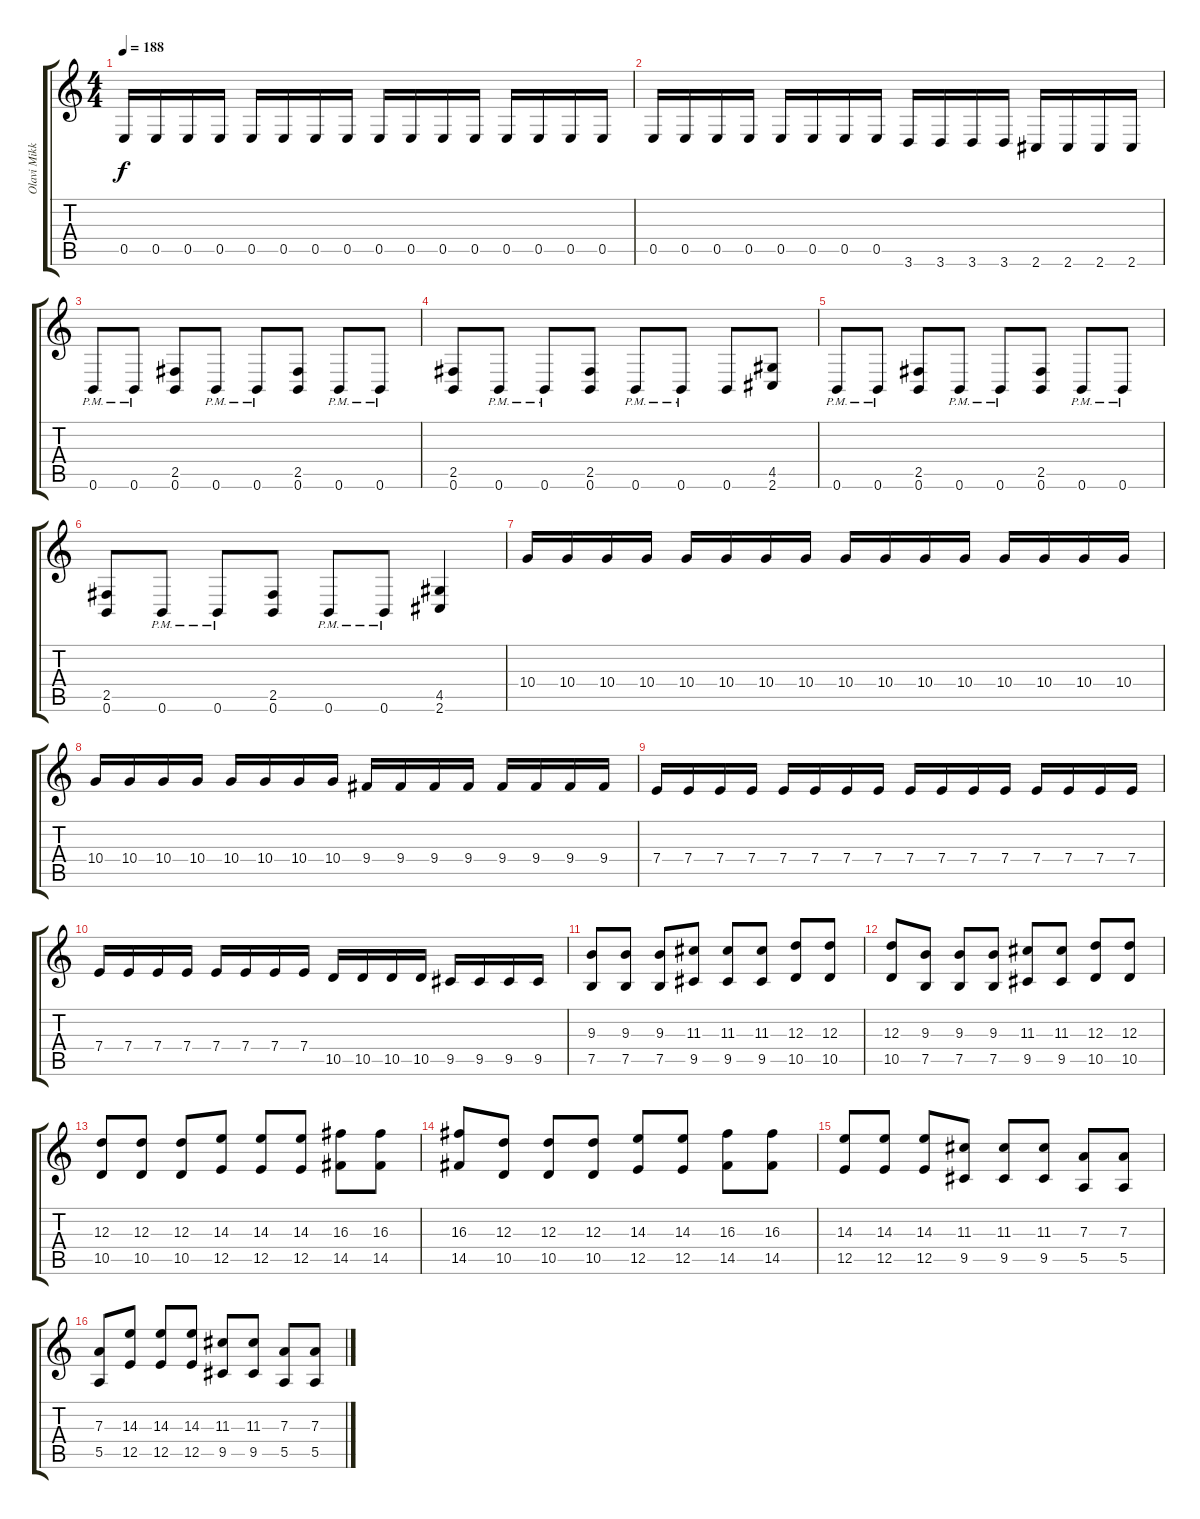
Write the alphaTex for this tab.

\track ("Olavi Mikkonen" "Olavi Mikk") {instrument overdrivenguitar}
\staff {score tabs}
\tuning (B3 Gb3 D3 A2 E2 B1) {hide}
\ts (4 4)
\tempo 188
\clef g2
\ks c
0.5.16{dy f} 0.5.16 0.5.16 0.5.16 0.5.16 0.5.16 0.5.16 0.5.16 0.5.16 0.5.16 0.5.16 0.5.16 0.5.16 0.5.16 0.5.16 0.5.16 |
0.5.16 0.5.16 0.5.16 0.5.16 0.5.16 0.5.16 0.5.16 0.5.16 3.6.16 3.6.16 3.6.16 3.6.16 2.6.16 2.6.16 2.6.16 2.6.16 |
0.6{pm}.8 0.6{pm}.8 (2.5 0.6).8 0.6{pm}.8 0.6{pm}.8 (2.5 0.6).8 0.6{pm}.8 0.6{pm}.8 |
(2.5 0.6).8 0.6{pm}.8 0.6{pm}.8 (2.5 0.6).8 0.6{pm}.8 0.6{pm}.8 0.6.8 (4.5 2.6).8 |
0.6{pm}.8 0.6{pm}.8 (2.5 0.6).8 0.6{pm}.8 0.6{pm}.8 (2.5 0.6).8 0.6{pm}.8 0.6{pm}.8 |
(2.5 0.6).8 0.6{pm}.8 0.6{pm}.8 (2.5 0.6).8 0.6{pm}.8 0.6{pm}.8 (4.5 2.6).4 |
10.4.16 10.4.16 10.4.16 10.4.16 10.4.16 10.4.16 10.4.16 10.4.16 10.4.16 10.4.16 10.4.16 10.4.16 10.4.16 10.4.16 10.4.16 10.4.16 |
10.4.16 10.4.16 10.4.16 10.4.16 10.4.16 10.4.16 10.4.16 10.4.16 9.4.16 9.4.16 9.4.16 9.4.16 9.4.16 9.4.16 9.4.16 9.4.16 |
7.4.16 7.4.16 7.4.16 7.4.16 7.4.16 7.4.16 7.4.16 7.4.16 7.4.16 7.4.16 7.4.16 7.4.16 7.4.16 7.4.16 7.4.16 7.4.16 |
7.4.16 7.4.16 7.4.16 7.4.16 7.4.16 7.4.16 7.4.16 7.4.16 10.5.16 10.5.16 10.5.16 10.5.16 9.5.16 9.5.16 9.5.16 9.5.16 |
(9.3 7.5).8 (9.3 7.5).8 (9.3 7.5).8 (11.3 9.5).8 (11.3 9.5).8 (11.3 9.5).8 (12.3 10.5).8 (12.3 10.5).8 |
(12.3 10.5).8 (9.3 7.5).8 (9.3 7.5).8 (9.3 7.5).8 (11.3 9.5).8 (11.3 9.5).8 (12.3 10.5).8 (12.3 10.5).8 |
(12.3 10.5).8 (12.3 10.5).8 (12.3 10.5).8 (14.3 12.5).8 (14.3 12.5).8 (14.3 12.5).8 (16.3 14.5).8 (16.3 14.5).8 |
(16.3 14.5).8 (12.3 10.5).8 (12.3 10.5).8 (12.3 10.5).8 (14.3 12.5).8 (14.3 12.5).8 (16.3 14.5).8 (16.3 14.5).8 |
(14.3 12.5).8 (14.3 12.5).8 (14.3 12.5).8 (11.3 9.5).8 (11.3 9.5).8 (11.3 9.5).8 (7.3 5.5).8 (7.3 5.5).8 |
(7.3 5.5).8 (14.3 12.5).8 (14.3 12.5).8 (14.3 12.5).8 (11.3 9.5).8 (11.3 9.5).8 (7.3 5.5).8 (7.3 5.5).8
